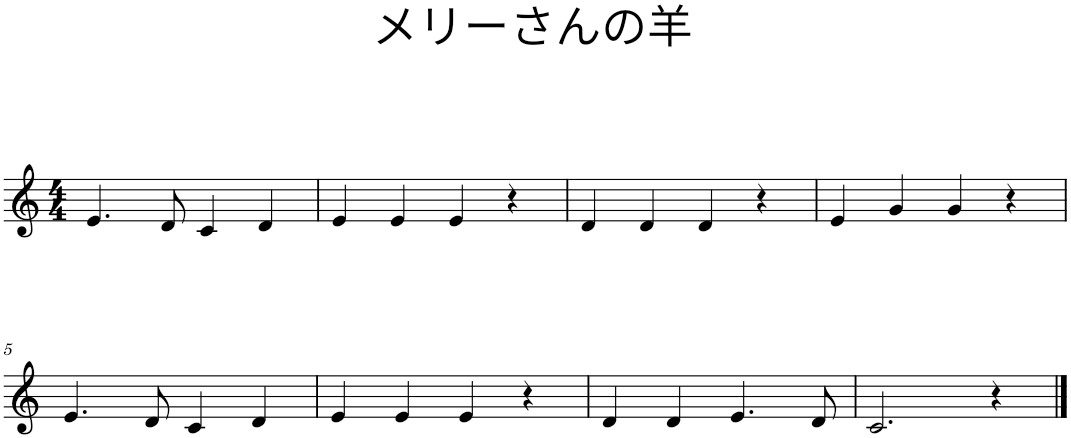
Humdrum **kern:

**kern
*part1
*staff1
*I"Piano
*I'Pno.
*clefG2
*k[]
*M4/4
=1
4.e/
8d/
4c/
4d/
=2
4e/
4e/
4e/
4r
=3
4d/
4d/
4d/
4r
=4
4e/
4g/
4g/
4r
!!LO:LB:g=z
=5
4.e/
8d/
4c/
4d/
=6
4e/
4e/
4e/
4r
=7
4d/
4d/
4.e/
8d/
=8
2.c/
4r
==
*-
